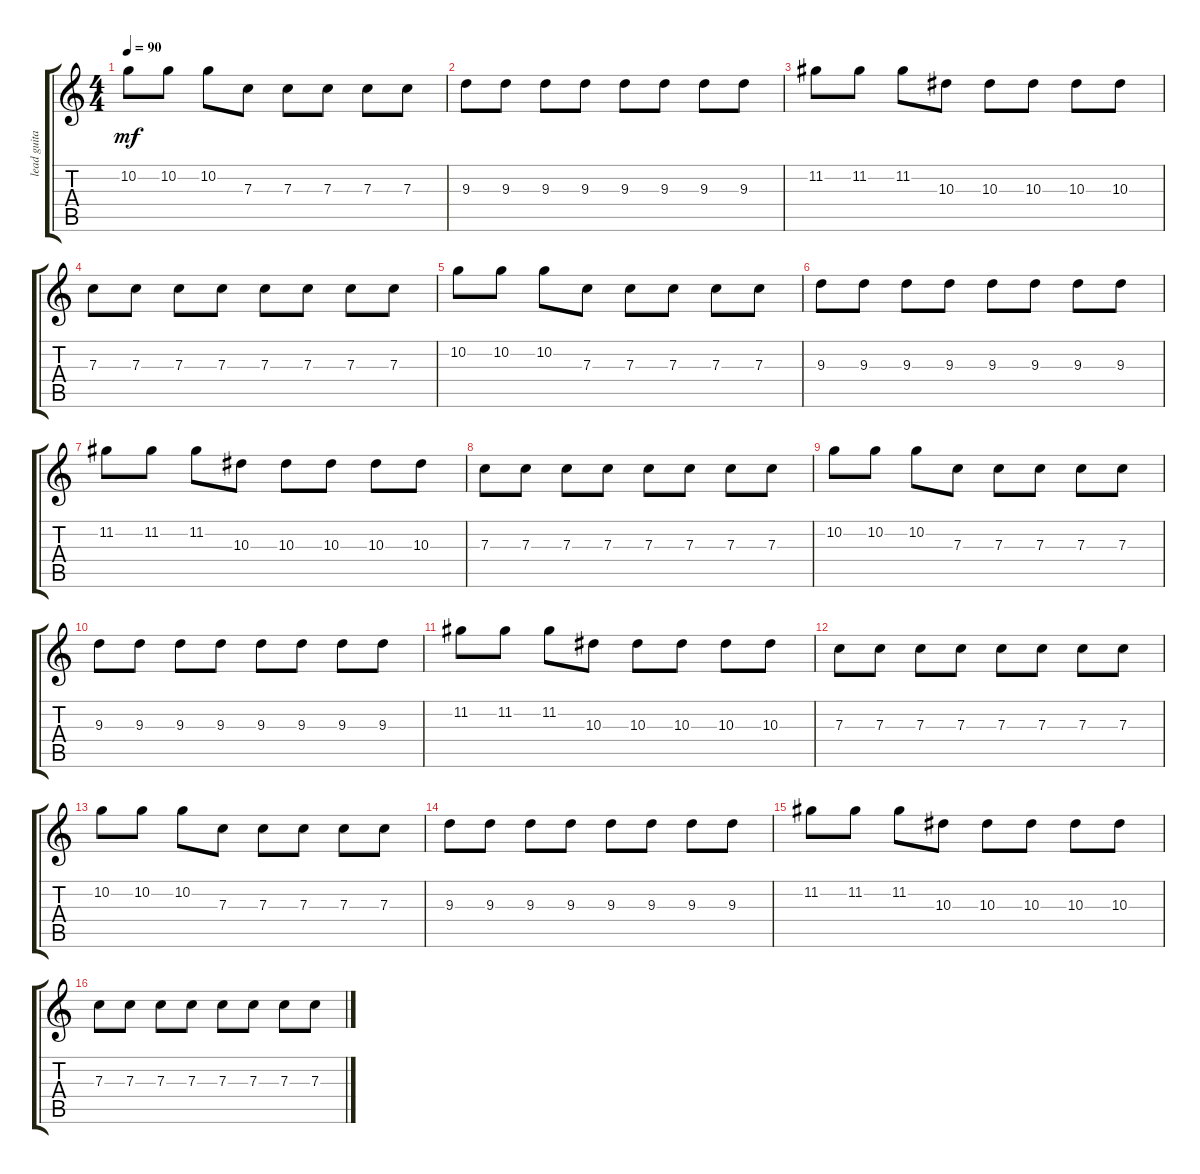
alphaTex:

\track ("lead guitar" "lead guita") {instrument overdrivenguitar}
\staff {score tabs}
\tuning (D4 A3 F3 C3 G2 C2) {hide}
\ts (4 4)
\tempo 90
\clef g2
\ks c
10.2.8{dy mf} 10.2.8 10.2.8 7.3.8 7.3.8 7.3.8 7.3.8 7.3.8 |
9.3.8 9.3.8 9.3.8 9.3.8 9.3.8 9.3.8 9.3.8 9.3.8 |
11.2.8 11.2.8 11.2.8 10.3.8 10.3.8 10.3.8 10.3.8 10.3.8 |
7.3.8 7.3.8 7.3.8 7.3.8 7.3.8 7.3.8 7.3.8 7.3.8 |
10.2.8 10.2.8 10.2.8 7.3.8 7.3.8 7.3.8 7.3.8 7.3.8 |
9.3.8 9.3.8 9.3.8 9.3.8 9.3.8 9.3.8 9.3.8 9.3.8 |
11.2.8 11.2.8 11.2.8 10.3.8 10.3.8 10.3.8 10.3.8 10.3.8 |
7.3.8 7.3.8 7.3.8 7.3.8 7.3.8 7.3.8 7.3.8 7.3.8 |
10.2.8 10.2.8 10.2.8 7.3.8 7.3.8 7.3.8 7.3.8 7.3.8 |
9.3.8 9.3.8 9.3.8 9.3.8 9.3.8 9.3.8 9.3.8 9.3.8 |
11.2.8 11.2.8 11.2.8 10.3.8 10.3.8 10.3.8 10.3.8 10.3.8 |
7.3.8 7.3.8 7.3.8 7.3.8 7.3.8 7.3.8 7.3.8 7.3.8 |
10.2.8 10.2.8 10.2.8 7.3.8 7.3.8 7.3.8 7.3.8 7.3.8 |
9.3.8 9.3.8 9.3.8 9.3.8 9.3.8 9.3.8 9.3.8 9.3.8 |
11.2.8 11.2.8 11.2.8 10.3.8 10.3.8 10.3.8 10.3.8 10.3.8 |
7.3.8 7.3.8 7.3.8 7.3.8 7.3.8 7.3.8 7.3.8 7.3.8
